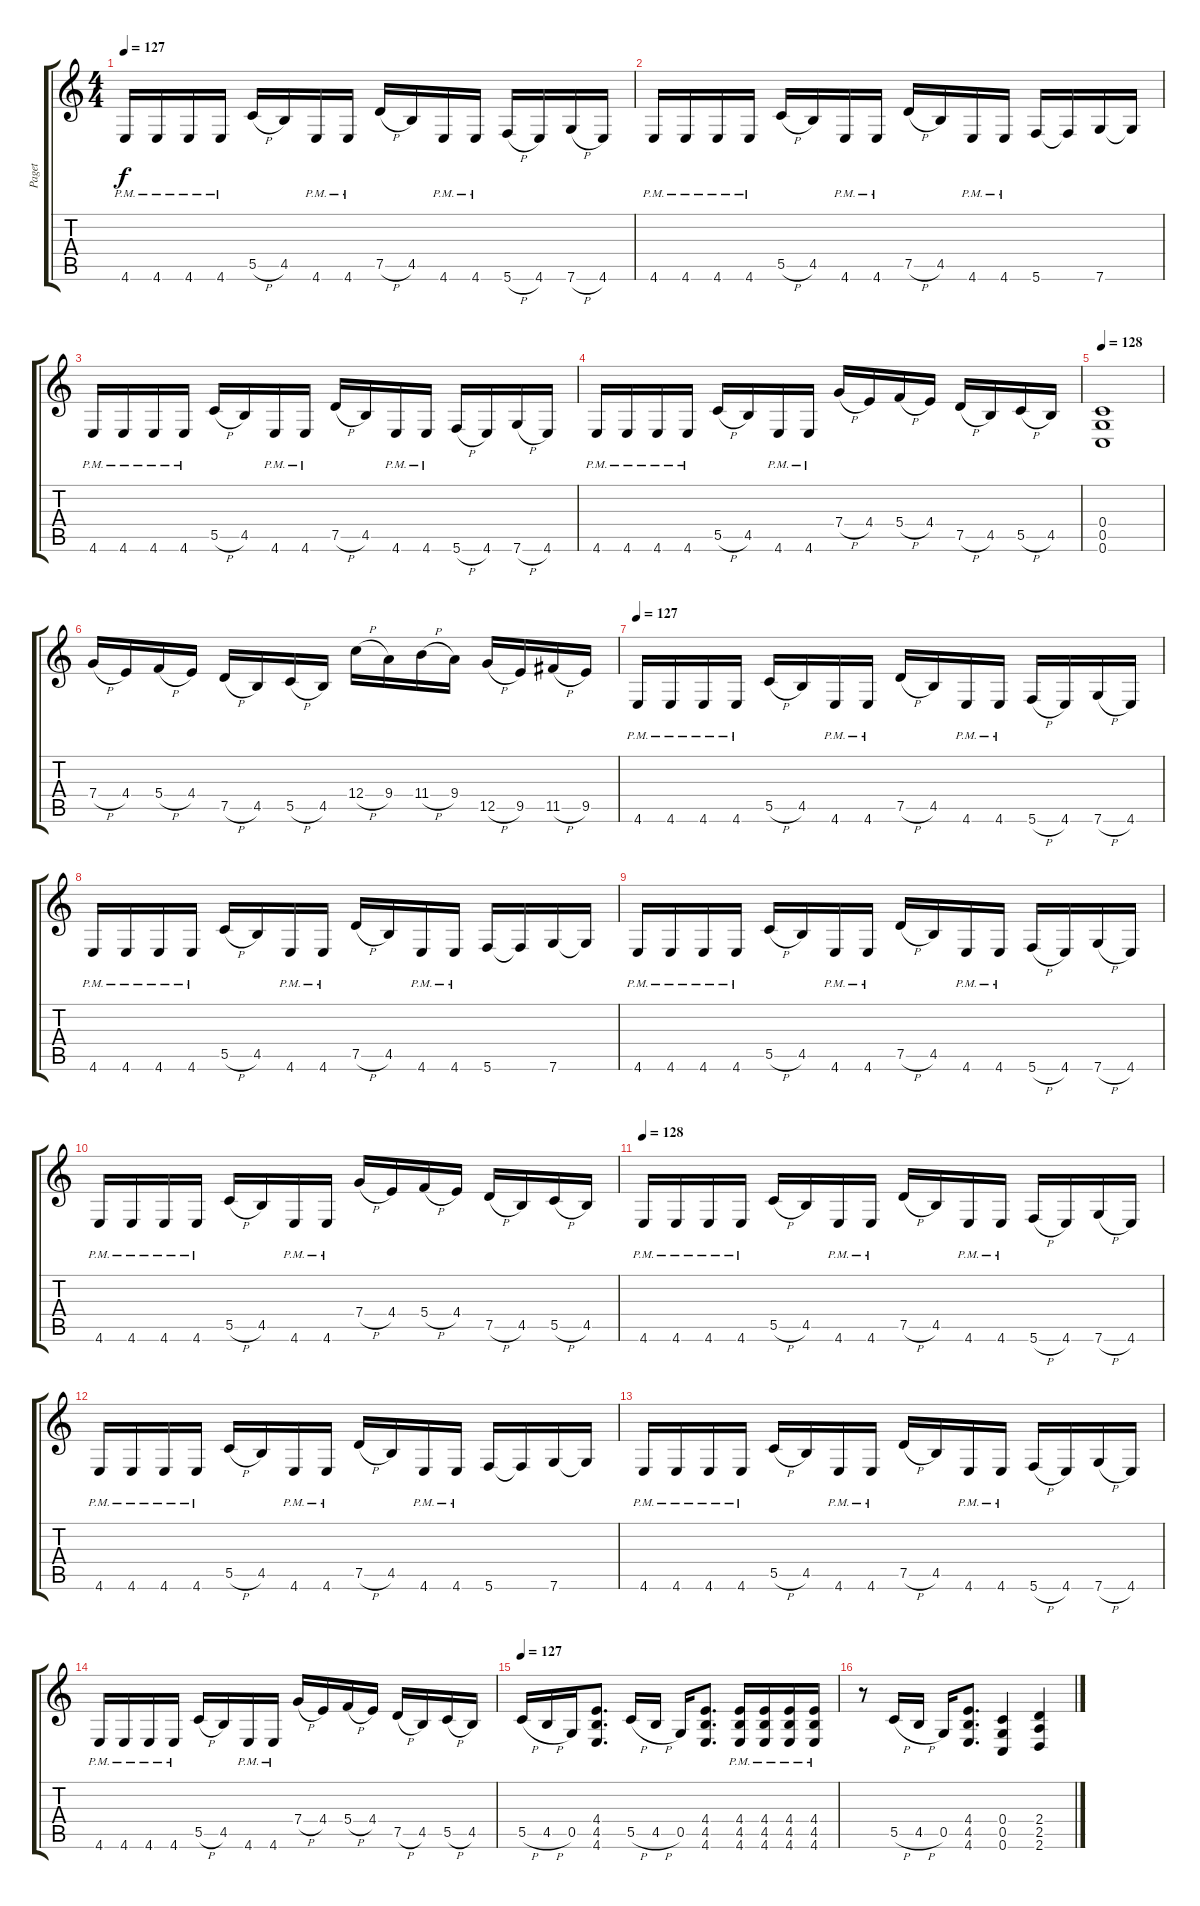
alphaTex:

\track ("Paget" "Paget") {instrument distortionguitar}
\staff {score tabs}
\tuning (D4 A3 F3 C3 G2 C2) {hide}
\ts (4 4)
\tempo 127
\clef g2
\ks c
4.6{pm}.16{dy f} 4.6{pm}.16 4.6{pm}.16 4.6{pm}.16 5.5{h}.16 4.5.16 4.6{pm}.16 4.6{pm}.16 7.5{h}.16 4.5.16 4.6{pm}.16 4.6{pm}.16 5.6{h}.16 4.6.16 7.6{h}.16 4.6.16 |
4.6{pm}.16 4.6{pm}.16 4.6{pm}.16 4.6{pm}.16 5.5{h}.16 4.5.16 4.6{pm}.16 4.6{pm}.16 7.5{h}.16 4.5.16 4.6{pm}.16 4.6{pm}.16 5.6.16 5.6{t}.16 7.6.16 7.6{t}.16 |
4.6{pm}.16 4.6{pm}.16 4.6{pm}.16 4.6{pm}.16 5.5{h}.16 4.5.16 4.6{pm}.16 4.6{pm}.16 7.5{h}.16 4.5.16 4.6{pm}.16 4.6{pm}.16 5.6{h}.16 4.6.16 7.6{h}.16 4.6.16 |
4.6{pm}.16 4.6{pm}.16 4.6{pm}.16 4.6{pm}.16 5.5{h}.16 4.5.16 4.6{pm}.16 4.6{pm}.16 7.4{h}.16 4.4.16 5.4{h}.16 4.4.16 7.5{h}.16 4.5.16 5.5{h}.16 4.5.16 |
\tempo 128
(0.4 0.5 0.6).1 |
7.4{h}.16 4.4.16 5.4{h}.16 4.4.16 7.5{h}.16 4.5.16 5.5{h}.16 4.5.16 12.4{h}.16 9.4.16 11.4{h}.16 9.4.16 12.5{h}.16 9.5.16 11.5{h}.16 9.5.16 |
\tempo 127
4.6{pm}.16 4.6{pm}.16 4.6{pm}.16 4.6{pm}.16 5.5{h}.16 4.5.16 4.6{pm}.16 4.6{pm}.16 7.5{h}.16 4.5.16 4.6{pm}.16 4.6{pm}.16 5.6{h}.16 4.6.16 7.6{h}.16 4.6.16 |
4.6{pm}.16 4.6{pm}.16 4.6{pm}.16 4.6{pm}.16 5.5{h}.16 4.5.16 4.6{pm}.16 4.6{pm}.16 7.5{h}.16 4.5.16 4.6{pm}.16 4.6{pm}.16 5.6.16 5.6{t}.16 7.6.16 7.6{t}.16 |
4.6{pm}.16 4.6{pm}.16 4.6{pm}.16 4.6{pm}.16 5.5{h}.16 4.5.16 4.6{pm}.16 4.6{pm}.16 7.5{h}.16 4.5.16 4.6{pm}.16 4.6{pm}.16 5.6{h}.16 4.6.16 7.6{h}.16 4.6.16 |
4.6{pm}.16 4.6{pm}.16 4.6{pm}.16 4.6{pm}.16 5.5{h}.16 4.5.16 4.6{pm}.16 4.6{pm}.16 7.4{h}.16 4.4.16 5.4{h}.16 4.4.16 7.5{h}.16 4.5.16 5.5{h}.16 4.5.16 |
\tempo 128
4.6{pm}.16 4.6{pm}.16 4.6{pm}.16 4.6{pm}.16 5.5{h}.16 4.5.16 4.6{pm}.16 4.6{pm}.16 7.5{h}.16 4.5.16 4.6{pm}.16 4.6{pm}.16 5.6{h}.16 4.6.16 7.6{h}.16 4.6.16 |
4.6{pm}.16 4.6{pm}.16 4.6{pm}.16 4.6{pm}.16 5.5{h}.16 4.5.16 4.6{pm}.16 4.6{pm}.16 7.5{h}.16 4.5.16 4.6{pm}.16 4.6{pm}.16 5.6.16 5.6{t}.16 7.6.16 7.6{t}.16 |
4.6{pm}.16 4.6{pm}.16 4.6{pm}.16 4.6{pm}.16 5.5{h}.16 4.5.16 4.6{pm}.16 4.6{pm}.16 7.5{h}.16 4.5.16 4.6{pm}.16 4.6{pm}.16 5.6{h}.16 4.6.16 7.6{h}.16 4.6.16 |
4.6{pm}.16 4.6{pm}.16 4.6{pm}.16 4.6{pm}.16 5.5{h}.16 4.5.16 4.6{pm}.16 4.6{pm}.16 7.4{h}.16 4.4.16 5.4{h}.16 4.4.16 7.5{h}.16 4.5.16 5.5{h}.16 4.5.16 |
\tempo 127
5.5{h}.16 4.5{h}.16 0.5.16 (4.4 4.5 4.6).8{d} 5.5{h}.16 4.5{h}.16 0.5.16 (4.4 4.5 4.6).8{d} (4.4{pm} 4.5{pm} 4.6{pm}).16 (4.4{pm} 4.5{pm} 4.6{pm}).16 (4.4{pm} 4.5{pm} 4.6{pm}).16 (4.4{pm} 4.5{pm} 4.6{pm}).16 |
r.8 5.5{h}.16 4.5{h}.16 0.5.16 (4.4 4.5 4.6).8{d} (0.4 0.5 0.6).4 (2.4 2.5 2.6).4
